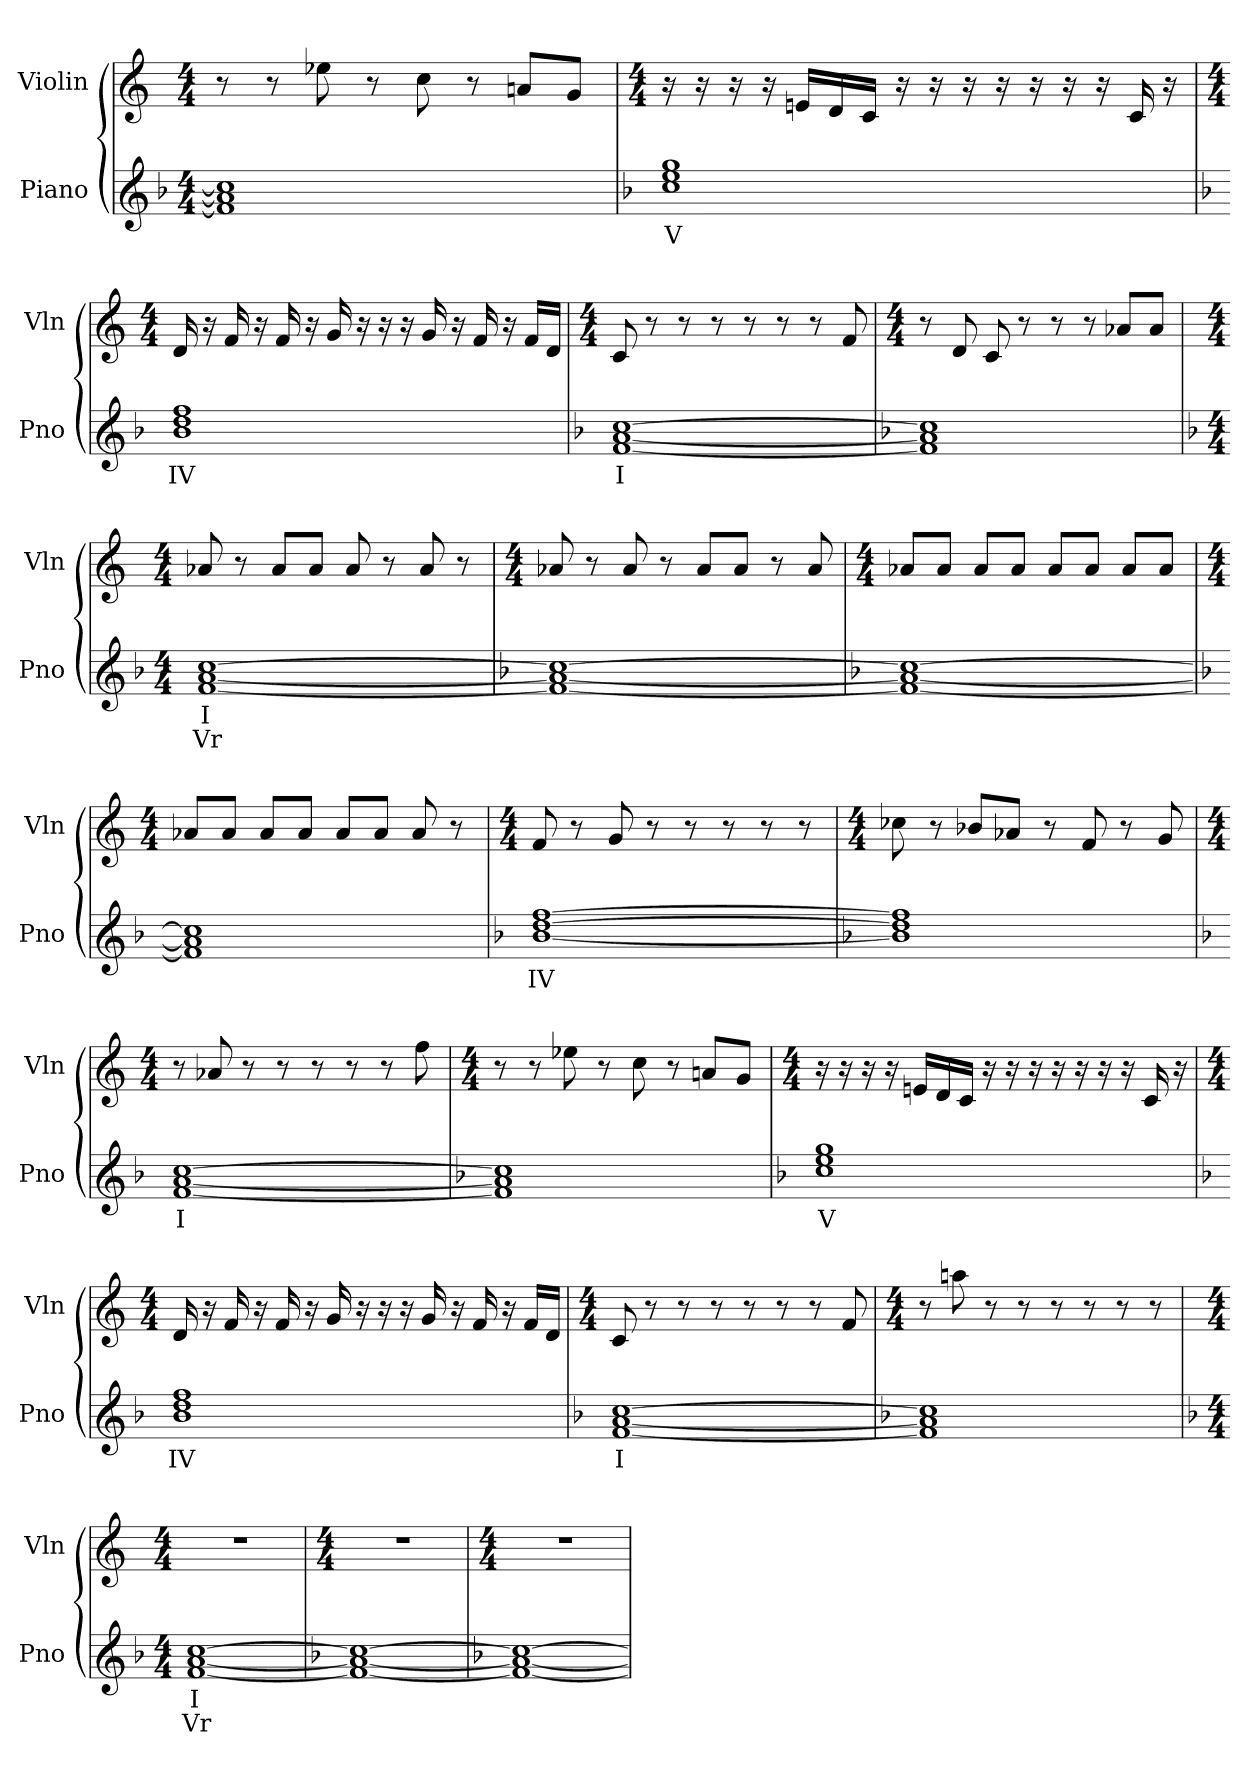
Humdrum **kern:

**kern	**text	**text	**kern
*part2	*part2	*part2	*part1
*staff2	*staff2	*staff2	*staff1
*I"Piano	*	*	*I"Violin
*I'Pno	*	*	*I'Vln
*k[b-]	*	*	*
*F:	*	*	*
*M4/4	*	*	*M4/4
=	=	=	=
1f] 1a] 1cc]	.	.	8r
.	.	.	8r
.	.	.	8ee-X
.	.	.	8r
.	.	.	8cc
.	.	.	8r
.	.	.	8anL
.	.	.	8gJ
=	=	=	=
*k[b-]	*	*	*
*F:	*	*	*
*	*	*	*M4/4
1cc 1ee 1gg	V	.	16r
.	.	.	16r
.	.	.	16r
.	.	.	16r
.	.	.	16enLL
.	.	.	16d
.	.	.	16cJJ
.	.	.	16r
.	.	.	16r
.	.	.	16r
.	.	.	16r
.	.	.	16r
.	.	.	16r
.	.	.	16r
.	.	.	16c
.	.	.	16r
=	=	=	=
*k[b-]	*	*	*
*F:	*	*	*
*	*	*	*M4/4
1b- 1dd 1ff	IV	.	16d
.	.	.	16r
.	.	.	16f
.	.	.	16r
.	.	.	16f
.	.	.	16r
.	.	.	16g
.	.	.	16r
.	.	.	16r
.	.	.	16r
.	.	.	16g
.	.	.	16r
.	.	.	16f
.	.	.	16r
.	.	.	16fLL
.	.	.	16dJJ
=	=	=	=
*k[b-]	*	*	*
*F:	*	*	*
*	*	*	*M4/4
[1f [1a [1cc	I	.	8c
.	.	.	8r
.	.	.	8r
.	.	.	8r
.	.	.	8r
.	.	.	8r
.	.	.	8r
.	.	.	8f
=	=	=	=
*k[b-]	*	*	*
*F:	*	*	*
*	*	*	*M4/4
1f] 1a] 1cc]	.	.	8r
.	.	.	8d
.	.	.	8c
.	.	.	8r
.	.	.	8r
.	.	.	8r
.	.	.	8a-XL
.	.	.	8a-J
=	=	=	=
*k[b-]	*	*	*
*F:	*	*	*
*M4/4	*	*	*M4/4
[1f [1a [1cc	I	Vr	8a-X
.	.	.	8r
.	.	.	8a-L
.	.	.	8a-J
.	.	.	8a-
.	.	.	8r
.	.	.	8a-
.	.	.	8r
=	=	=	=
*k[b-]	*	*	*
*F:	*	*	*
*	*	*	*M4/4
1f_ 1a_ 1cc_	.	.	8a-X
.	.	.	8r
.	.	.	8a-
.	.	.	8r
.	.	.	8a-L
.	.	.	8a-J
.	.	.	8r
.	.	.	8a-
=	=	=	=
*k[b-]	*	*	*
*F:	*	*	*
*	*	*	*M4/4
1f_ 1a_ 1cc_	.	.	8a-XL
.	.	.	8a-J
.	.	.	8a-L
.	.	.	8a-J
.	.	.	8a-L
.	.	.	8a-J
.	.	.	8a-L
.	.	.	8a-J
=	=	=	=
*k[b-]	*	*	*
*F:	*	*	*
*	*	*	*M4/4
1f] 1a] 1cc]	.	.	8a-XL
.	.	.	8a-J
.	.	.	8a-L
.	.	.	8a-J
.	.	.	8a-L
.	.	.	8a-J
.	.	.	8a-
.	.	.	8r
=	=	=	=
*k[b-]	*	*	*
*F:	*	*	*
*	*	*	*M4/4
[1b- [1dd [1ff	IV	.	8f
.	.	.	8r
.	.	.	8g
.	.	.	8r
.	.	.	8r
.	.	.	8r
.	.	.	8r
.	.	.	8r
=	=	=	=
*k[b-]	*	*	*
*F:	*	*	*
*	*	*	*M4/4
1b-] 1dd] 1ff]	.	.	8cc-X
.	.	.	8r
.	.	.	8b-XL
.	.	.	8a-XJ
.	.	.	8r
.	.	.	8f
.	.	.	8r
.	.	.	8g
=	=	=	=
*k[b-]	*	*	*
*F:	*	*	*
*	*	*	*M4/4
[1f [1a [1cc	I	.	8r
.	.	.	8a-X
.	.	.	8r
.	.	.	8r
.	.	.	8r
.	.	.	8r
.	.	.	8r
.	.	.	8ff
=	=	=	=
*k[b-]	*	*	*
*F:	*	*	*
*	*	*	*M4/4
1f] 1a] 1cc]	.	.	8r
.	.	.	8r
.	.	.	8ee-X
.	.	.	8r
.	.	.	8cc
.	.	.	8r
.	.	.	8anL
.	.	.	8gJ
=	=	=	=
*k[b-]	*	*	*
*F:	*	*	*
*	*	*	*M4/4
1cc 1ee 1gg	V	.	16r
.	.	.	16r
.	.	.	16r
.	.	.	16r
.	.	.	16enLL
.	.	.	16d
.	.	.	16cJJ
.	.	.	16r
.	.	.	16r
.	.	.	16r
.	.	.	16r
.	.	.	16r
.	.	.	16r
.	.	.	16r
.	.	.	16c
.	.	.	16r
=	=	=	=
*k[b-]	*	*	*
*F:	*	*	*
*	*	*	*M4/4
1b- 1dd 1ff	IV	.	16d
.	.	.	16r
.	.	.	16f
.	.	.	16r
.	.	.	16f
.	.	.	16r
.	.	.	16g
.	.	.	16r
.	.	.	16r
.	.	.	16r
.	.	.	16g
.	.	.	16r
.	.	.	16f
.	.	.	16r
.	.	.	16fLL
.	.	.	16dJJ
=	=	=	=
*k[b-]	*	*	*
*F:	*	*	*
*	*	*	*M4/4
[1f [1a [1cc	I	.	8c
.	.	.	8r
.	.	.	8r
.	.	.	8r
.	.	.	8r
.	.	.	8r
.	.	.	8r
.	.	.	8f
=	=	=	=
*k[b-]	*	*	*
*F:	*	*	*
*	*	*	*M4/4
1f] 1a] 1cc]	.	.	8r
.	.	.	8aan
.	.	.	8r
.	.	.	8r
.	.	.	8r
.	.	.	8r
.	.	.	8r
.	.	.	8r
=	=	=	=
*k[b-]	*	*	*
*F:	*	*	*
*M4/4	*	*	*M4/4
[1f [1a [1cc	I	Vr	1r
=	=	=	=
*k[b-]	*	*	*
*F:	*	*	*
*	*	*	*M4/4
1f_ 1a_ 1cc_	.	.	1r
=	=	=	=
*k[b-]	*	*	*
*F:	*	*	*
*	*	*	*M4/4
1f_ 1a_ 1cc_	.	.	1r
=	=	=	=
*-	*-	*-	*-
